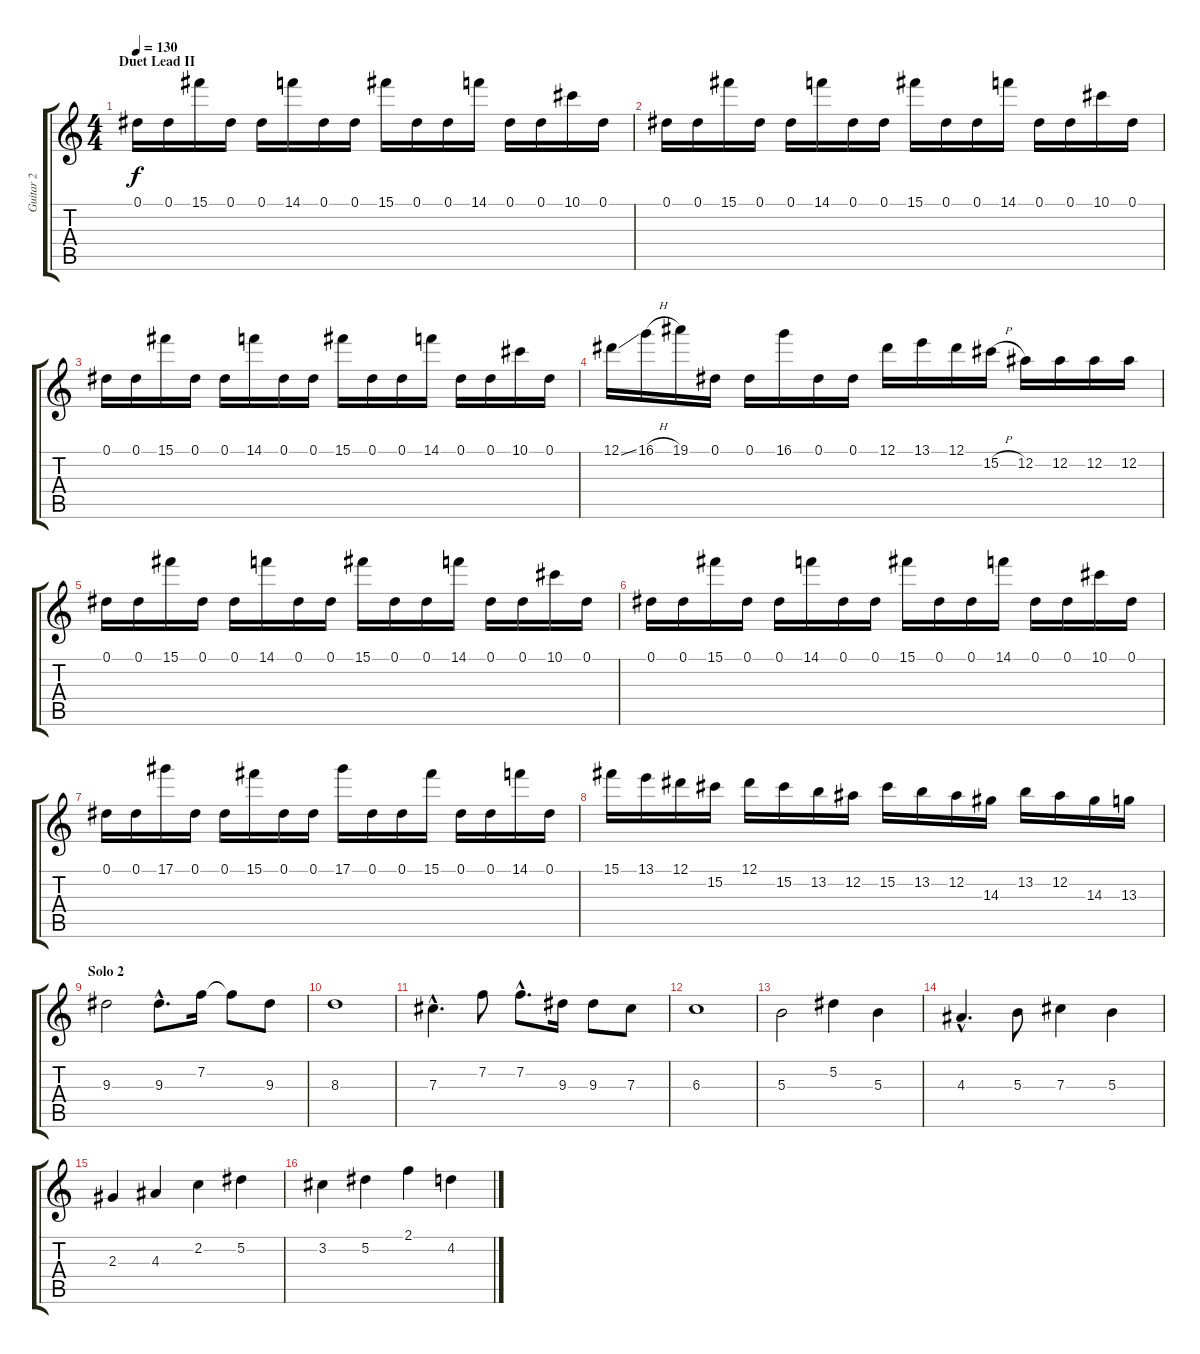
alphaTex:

\track ("Guitar 2" "Guitar 2") {instrument overdrivenguitar}
\staff {score tabs}
\tuning (Eb4 Bb3 Gb3 Db3 Ab2 Eb2) {hide}
\ts (4 4)
\section ("" "Duet Lead II")
\tempo 130
\clef g2
\ks c
0.1.16{dy f} 0.1.16 15.1.16 0.1.16 0.1.16 14.1.16 0.1.16 0.1.16 15.1.16 0.1.16 0.1.16 14.1.16 0.1.16 0.1.16 10.1.16 0.1.16 |
0.1.16 0.1.16 15.1.16 0.1.16 0.1.16 14.1.16 0.1.16 0.1.16 15.1.16 0.1.16 0.1.16 14.1.16 0.1.16 0.1.16 10.1.16 0.1.16 |
0.1.16 0.1.16 15.1.16 0.1.16 0.1.16 14.1.16 0.1.16 0.1.16 15.1.16 0.1.16 0.1.16 14.1.16 0.1.16 0.1.16 10.1.16 0.1.16 |
12.1{ss}.16 16.1{h}.16 19.1.16 0.1.16 0.1.16 16.1.16 0.1.16 0.1.16 12.1.16 13.1.16 12.1.16 15.2{h}.16 12.2.16 12.2.16 12.2.16 12.2.16 |
0.1.16 0.1.16 15.1.16 0.1.16 0.1.16 14.1.16 0.1.16 0.1.16 15.1.16 0.1.16 0.1.16 14.1.16 0.1.16 0.1.16 10.1.16 0.1.16 |
0.1.16 0.1.16 15.1.16 0.1.16 0.1.16 14.1.16 0.1.16 0.1.16 15.1.16 0.1.16 0.1.16 14.1.16 0.1.16 0.1.16 10.1.16 0.1.16 |
0.1.16 0.1.16 17.1.16 0.1.16 0.1.16 15.1.16 0.1.16 0.1.16 17.1.16 0.1.16 0.1.16 15.1.16 0.1.16 0.1.16 14.1.16 0.1.16 |
15.1.16 13.1.16 12.1.16 15.2.16 12.1.16 15.2.16 13.2.16 12.2.16 15.2.16 13.2.16 12.2.16 14.3.16 13.2.16 12.2.16 14.3.16 13.3.16 |
\section ("" "Solo 2")
9.3.2 9.3{hac}.8{d} 7.2.16 7.2{t}.8 9.3.8 |
8.3.1 |
7.3{hac}.4{d} 7.2.8 7.2{hac}.8{d} 9.3.16 9.3.8 7.3.8 |
6.3.1 |
5.3.2 5.2.4 5.3.4 |
4.3{hac}.4{d} 5.3.8 7.3.4 5.3.4 |
2.3.4 4.3.4 2.2.4 5.2.4 |
3.2.4 5.2.4 2.1.4 4.2.4
